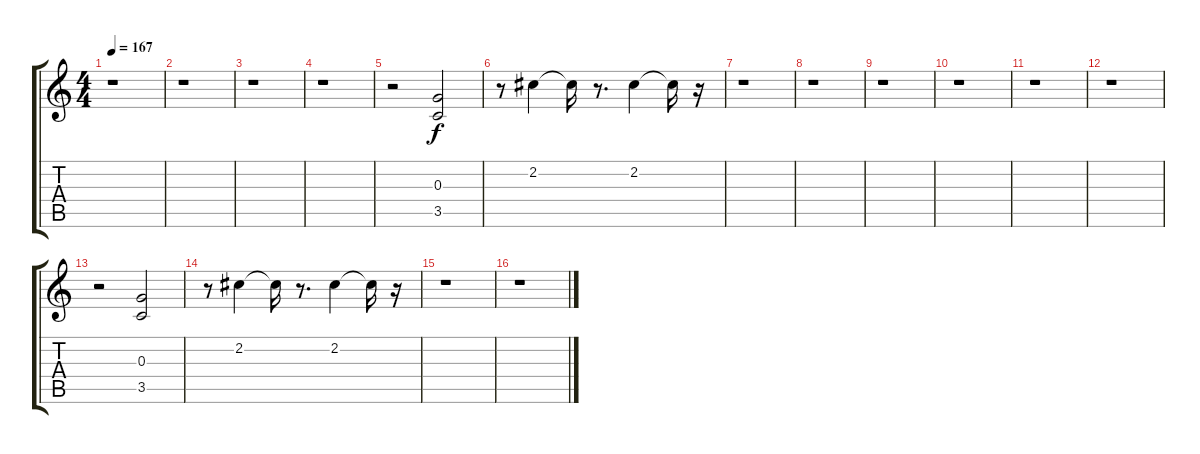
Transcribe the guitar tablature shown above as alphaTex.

\track "" {instrument acousticguitarnylon}
\staff {score tabs}
\tuning (E4 B3 G3 D3 A2 E2) {hide}
\ts (4 4)
\tempo 167
\clef g2
\ks c
r.1{dy f} |
r.1 |
r.1 |
r.1 |
r.2 (0.3 3.5).2 |
r.8 2.2.4 2.2{t}.16 r.8{d} 2.2.4 2.2{t}.16 r.16 |
r.1 |
r.1 |
r.1 |
r.1 |
r.1 |
r.1 |
r.2 (0.3 3.5).2 |
r.8 2.2.4 2.2{t}.16 r.8{d} 2.2.4 2.2{t}.16 r.16 |
r.1 |
r.1
